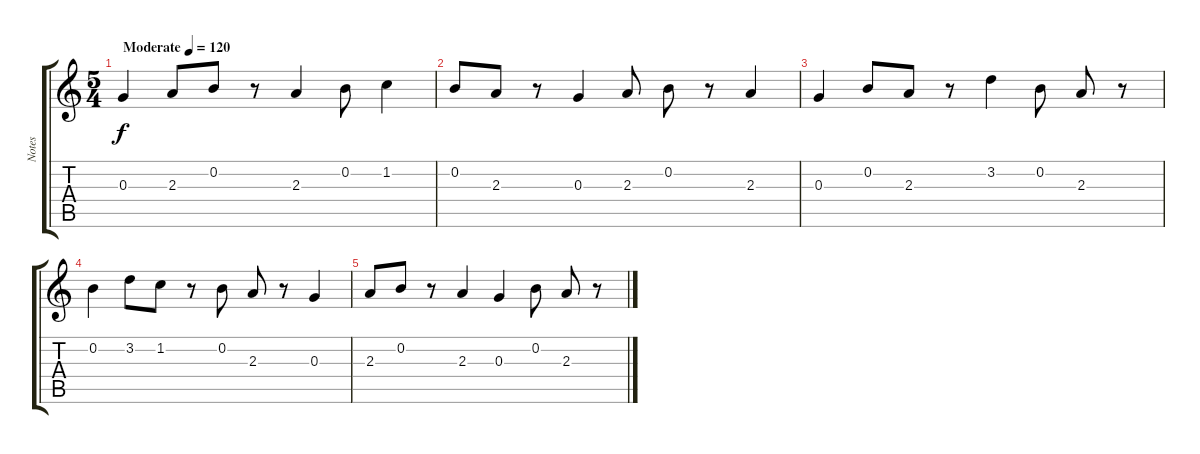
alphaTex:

\track ("Notes" "Notes") {instrument acousticguitarsteel}
\staff {score tabs}
\tuning (E4 B3 G3 D3 A2 E2) {hide}
\ts (5 4)
\tempo (120 "Moderate")
\clef g2
\ks c
0.3.4{dy f instrument acousticguitarsteel} 2.3.8 0.2.8 r.8 2.3.4 0.2.8 1.2.4 |
0.2.8 2.3.8 r.8 0.3.4 2.3.8 0.2.8 r.8 2.3.4 |
0.3.4 0.2.8 2.3.8 r.8 3.2.4 0.2.8 2.3.8 r.8 |
0.2.4 3.2.8 1.2.8 r.8 0.2.8 2.3.8 r.8 0.3.4 |
2.3.8 0.2.8 r.8 2.3.4 0.3.4 0.2.8 2.3.8 r.8
